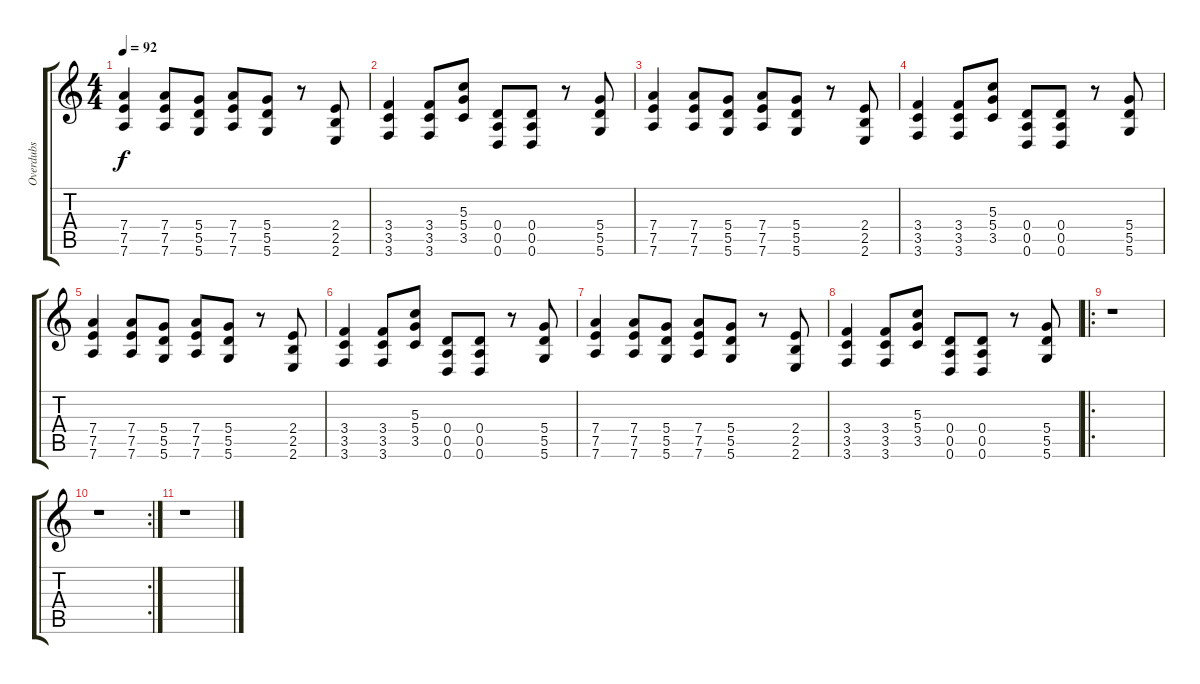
\track ("Overdubs" "Overdubs") {instrument distortionguitar}
\staff {score tabs}
\tuning (E4 B3 G3 D3 A2 D2) {hide}
\ts (4 4)
\tempo 92
\clef g2
\ks c
(7.4 7.5 7.6).4{dy f} (7.4 7.5 7.6).8 (5.4 5.5 5.6).8 (7.4 7.5 7.6).8 (5.4 5.5 5.6).8 r.8 (2.4 2.5 2.6).8 |
(3.4 3.5 3.6).4 (3.4 3.5 3.6).8 (5.3 5.4 3.5).8 (0.4 0.5 0.6).8 (0.4 0.5 0.6).8 r.8 (5.4 5.5 5.6).8 |
(7.4 7.5 7.6).4 (7.4 7.5 7.6).8 (5.4 5.5 5.6).8 (7.4 7.5 7.6).8 (5.4 5.5 5.6).8 r.8 (2.4 2.5 2.6).8 |
(3.4 3.5 3.6).4 (3.4 3.5 3.6).8 (5.3 5.4 3.5).8 (0.4 0.5 0.6).8 (0.4 0.5 0.6).8 r.8 (5.4 5.5 5.6).8 |
(7.4 7.5 7.6).4 (7.4 7.5 7.6).8 (5.4 5.5 5.6).8 (7.4 7.5 7.6).8 (5.4 5.5 5.6).8 r.8 (2.4 2.5 2.6).8 |
(3.4 3.5 3.6).4 (3.4 3.5 3.6).8 (5.3 5.4 3.5).8 (0.4 0.5 0.6).8 (0.4 0.5 0.6).8 r.8 (5.4 5.5 5.6).8 |
(7.4 7.5 7.6).4 (7.4 7.5 7.6).8 (5.4 5.5 5.6).8 (7.4 7.5 7.6).8 (5.4 5.5 5.6).8 r.8 (2.4 2.5 2.6).8 |
(3.4 3.5 3.6).4 (3.4 3.5 3.6).8 (5.3 5.4 3.5).8 (0.4 0.5 0.6).8 (0.4 0.5 0.6).8 r.8 (5.4 5.5 5.6).8 |
\ro
r.1 |
\rc 2
r.1 |
r.1
